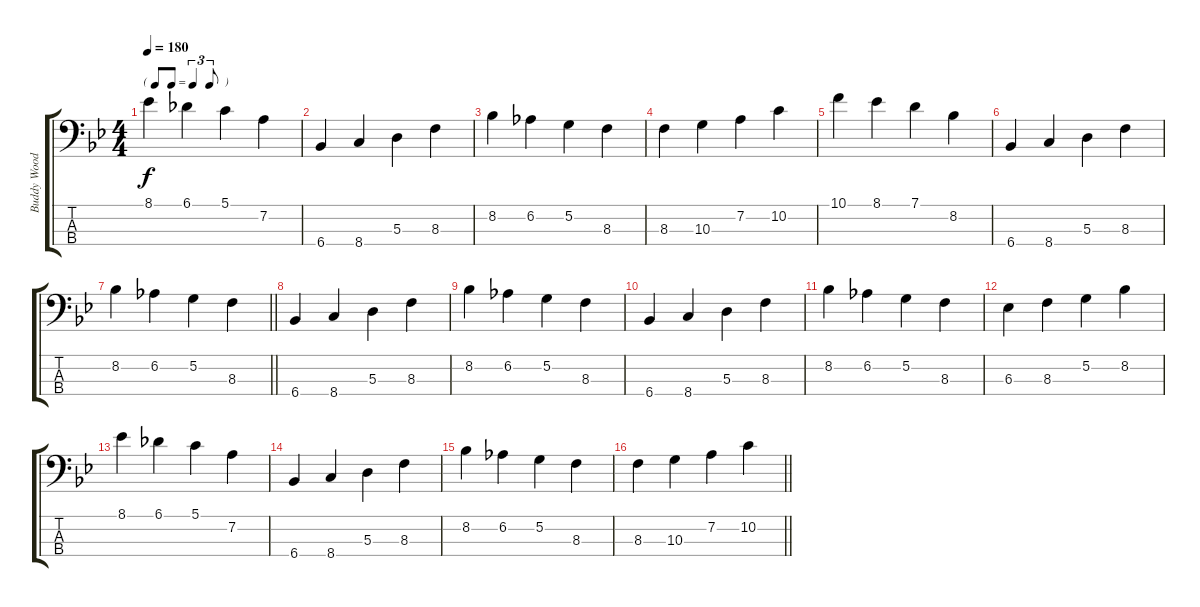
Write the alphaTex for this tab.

\track ("Buddy Woodson - Upright Bass" "Buddy Wood") {instrument acousticbass}
\staff {score tabs}
\tuning (G2 D2 A1 E1) {hide}
\ts (4 4)
\tf triplet8th
\tempo 180
\clef f4
\ks bb
8.1.4{dy f} 6.1.4 5.1.4 7.2.4 |
6.4.4 8.4.4 5.3.4 8.3.4 |
8.2.4 6.2.4 5.2.4 8.3.4 |
8.3.4 10.3.4 7.2.4 10.2.4 |
10.1.4 8.1.4 7.1.4 8.2.4 |
6.4.4 8.4.4 5.3.4 8.3.4 |
\barLineRight lightlight
8.2.4 6.2.4 5.2.4 8.3.4 |
\section ("" " ")
6.4.4 8.4.4 5.3.4 8.3.4 |
8.2.4 6.2.4 5.2.4 8.3.4 |
6.4.4 8.4.4 5.3.4 8.3.4 |
8.2.4 6.2.4 5.2.4 8.3.4 |
6.3.4 8.3.4 5.2.4 8.2.4 |
8.1.4 6.1.4 5.1.4 7.2.4 |
6.4.4 8.4.4 5.3.4 8.3.4 |
8.2.4 6.2.4 5.2.4 8.3.4 |
\barLineRight lightlight
8.3.4 10.3.4 7.2.4 10.2.4
